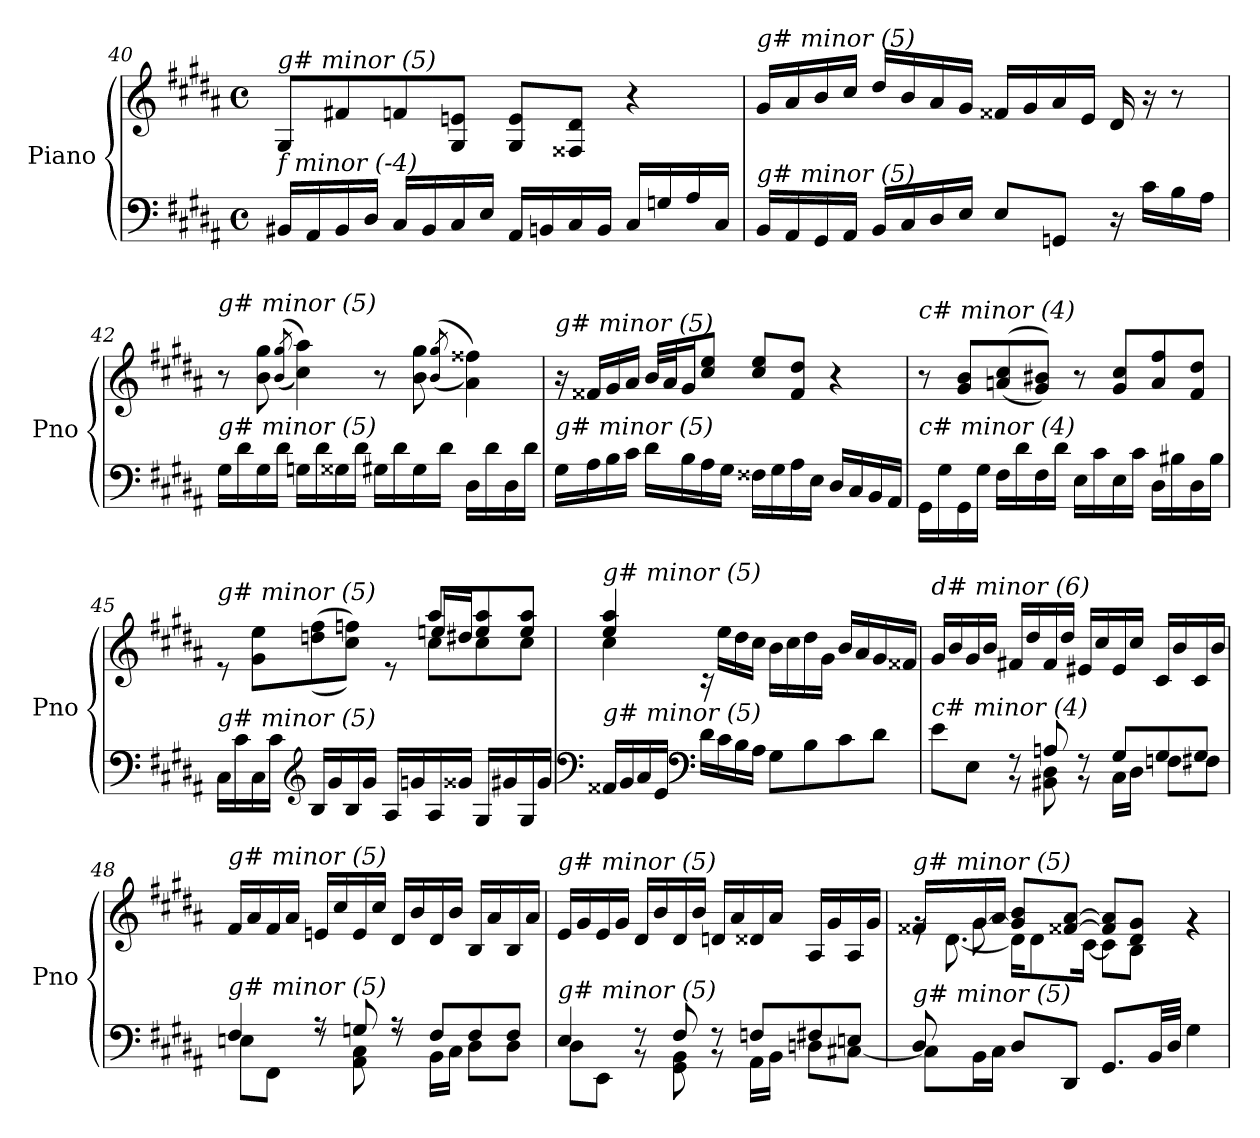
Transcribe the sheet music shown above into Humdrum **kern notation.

**kern	**kern
*part1	*part1
*staff2	*staff1
*I"Piano	*
*I'Pno	*
!!LO:LB:g=z
*clefF4	*clefG2
*k[f#c#g#d#a#]	*k[f#c#g#d#a#]
*M4/4	*M4/4
*met(c)	*met(c)
=40	=40
!	!LO:TX:i:t=g# minor (5)
!LO:TX:i:t=f minor (-4)	!
16BB#X/LL	8G#/L
16AA#/	.
16BB#/	8f#X/
16D#/JJ	.
16C#/LL	8fni/
16BB#/	.
16C#/	8G#/ 8en/J
16E/JJ	.
16AA#/LL	8G#/ 8e/L
16BBn/	.
16C#/	8F##X/ 8d#/J
16BB/JJ	.
16C#/LL	4r
16Gni/	.
16A#/	.
16C#/JJ	.
=41	=41
!	!LO:TX:i:t=g# minor (5)
!LO:TX:i:t=g# minor (5)	!
16BB/LL	16g#/LL
16AA#/	16a#/
16GG#/	16b/
16AA#/JJ	16cc#/JJ
16BB/LL	16dd#/LL
16C#/	16b/
16D#/	16a#/
16E/JJ	16g#/JJ
8E/L	16f##X/LL
.	16g#/
8GGni/J	16a#/
.	16e/JJ
16r	16d#/
16c#\LL	16r
16B\	8r
16A#\JJ	.
=42	=42
!	!LO:TX:i:t=g# minor (5)
!LO:TX:i:t=g# minor (5)	!
16G#\LL	8r
16d#\	.
16G#\	8b\ 8gg#\
16d#\JJ	.
.	((>8qb/ 8qgg#/
16Gni\LL	4cc#\ 4aa#\))
16d#\	.
16G##i\	.
16d#\JJ	.
16G#\LL	8r
16d#\	.
16G#\	8b\ 8gg#\
16d#\JJ	.
.	((>8qb/ 8qgg#/
16D#\LL	4a#\ 4ff##X\))
16d#\	.
16D#\	.
16d#\JJ	.
!!LO:LB:g=z
=43	=43
!	!LO:TX:i:t=g# minor (5)
!LO:TX:i:t=g# minor (5)	!
16G#\LL	16r
16A#\	16f##X/LL
16B\	16g#/
16c#\JJ	16a#/JJ
16d#\LL	32b/LLL
.	32a#/J
16B\	16g#/J
16A#\	8cc#/ 8ee/J
16G#\JJ	.
16F##Xj\LL	8cc#/ 8ee/L
16G#\	.
16A#\	8f##/ 8dd#/J
16E\JJ	.
16D#/LL	4r
16C#/	.
16BB/	.
16AA#/JJ	.
=44	=44
!	!LO:TX:i:t=c# minor (4)
!LO:TX:i:t=c# minor (4)	!
16GG#\LL	8r
16G#\	.
16GG#\	8g#/ 8b/L
16G#\JJ	.
16F#\LL	((>8an/ 8cc#/
16d#\	.
16F#\	8g#/ 8b#X/J))
16d#\JJ	.
16E\LL	8r
16c#\	.
16E\	8g#/ 8cc#/L
16c#\JJ	.
16D#\LL	8a/ 8ff#/
16B#X\	.
16D#\	8f#/ 8dd#/J
16B#\JJ	.
=45	=45
*^	*^
*	*^	*	*^
!	!	!	!LO:TX:i:t=g# minor (5)	!	!
!LO:TX:i:t=g# minor (5)	!	!	!	!	!
2ryy	2ryy	16C#\LL	8re	2ryy	2ryy
.	.	16c#\	.	.	.
.	.	16C#\	8g#\ 8ee\L	.	.
.	.	16c#\JJ	.	.	.
*clefG2	*	*	*	*	*
.	.	16B/LL	((>8ddn\ 8ff#\	.	.
.	.	16g#/	.	.	.
.	.	16B/	8cc#\ 8ffni\J))	.	.
.	.	16g#/JJ	.	.	.
8ryy	8ryy	16A#/LL	8re	8ryy	8ryy
.	.	16gni/	.	.	.
4.ryy	8ryy	16A#/	8aa#/L	8cc#\L	16een/LL
.	.	16g##i/JJ	.	.	16dd#X/JJ
.	4ryy	16G#/LL	8ee/ 8aa#/	8cc#\	4ryy
.	.	16g#/	.	.	.
.	.	16G#/	8ee/ 8aa#/J	8cc#\J	.
.	.	16g#/JJ	.	.	.
*	*	*	*	*v	*v
!!LO:LB:g=z
=46	=46	=46	=46	=46
!	!	!	!LO:TX:i:t=g# minor (5)	!
!LO:TX:i:t=g# minor (5)	!	!	!	!
*	*v	*v	*	*
4ryy	16f##Xj/LL	4ee/ 4aa#/	4cc#\
.	16g#/	.	.
.	16a#/	.	.
.	16e/JJ	.	.
*clefF4	*	*	*
2.ryy	16d#\LL	16rc	2.ryy
.	16c#\	16ee\LL	.
.	16B\	16dd#\	.
.	16A#\JJ	16cc#\JJ	.
.	8G#\L	16b\LL	.
.	.	16cc#\	.
.	8B\	16dd#\	.
.	.	16g#\JJ	.
.	8c#\	16b/LL	.
.	.	16a#/	.
.	8d#\J	16g#/	.
.	.	16f##X/JJ	.
=47	=47	=47	=47
!	!	!LO:TX:i:t=d# minor (6)	!
!LO:TX:i:t=c# minor (4)	!	!	!
8e\L	4ryy	16g#/LL	4ryy
.	.	16b/	.
8E\J	.	16g#/	.
.	.	16b/JJ	.
8rBB	8rF	16f#X/LL	2.ryy
.	.	16dd#/	.
8An/	8BB#X\ 8D#\	16f#/	.
.	.	16dd#/JJ	.
8rBB	8rF	16e#X/LL	.
.	.	16cc#/	.
8G#/L	16C#\LL	16e#/	.
.	16D#\JJ	16cc#/JJ	.
8G#/	8Fni\L	16c#/LL	.
.	.	16b/	.
8G#/J	8F#i\J	16c#/	.
.	.	16b/JJ	.
*	*	*v	*v
=48	=48	=48
!	!	!LO:TX:i:t=g# minor (5)
!LO:TX:i:t=g# minor (5)	!	!
4F#/	8En\L	16f#/LL
.	.	16a#/
.	8FF#\J	16f#/
.	.	16a#/JJ
8r	8rF	16en/LL
.	.	16cc#/
8Gn/	8AA#\ 8C#\	16e/
.	.	16cc#/JJ
8r	8rF	16d#/LL
.	.	16b/
8F#/L	16BB\LL	16d#/
.	16C#\JJ	16b/JJ
8F#/	8D#\L	16B/LL
.	.	16a#/
8F#/J	8D#\J	16B/
.	.	16a#/JJ
!!LO:LB:g=z
=49	=49	=49
!	!	!LO:TX:i:t=g# minor (5)
!LO:TX:i:t=g# minor (5)	!	!
4E/	8D#\L	16e/LL
.	.	16g#/
.	8EE\J	16e/
.	.	16g#/JJ
8rBB	8rF	16d#/LL
.	.	16b/
8F#/	8GG#\ 8BB\	16d#/
.	.	16b/JJ
8rBB	8rF	16dni/LL
.	.	16a#/
8Fni/L	16AA#\LL	16d##i/
.	16BB\JJ	16a#/JJ
8F#i/	8Dni\L	16A#/LL
.	.	16g#/
8En/J	[8C#X\J	16A#/
.	.	16g#/JJ
=50	=50	=50
*	*^	*^
*	*	*	*	*^
*	*	*	*	*	*^
!	!	!	!LO:TX:i:t=g# minor (5)	!	!	!
!LO:TX:i:t=g# minor (5)	!	!	!	!	!	!
8ryy	8D#/	8C#\L]	16f##X/LL	16rg	8ryy	4ryy
.	.	.	16d#/yy	[8.d#\	.	.
8ryy	8ryy	16BB\L	16g#/	.	[8g#\	.
.	.	16C#\JJ	16a#/JJ	.	.	.
2.ryy	8D#/L	2.ryy	8g#/] 8b/L	16d#\KL]	2.ryy	2.ryy
.	.	.	.	8d#\	.	.
.	8DD#/J	.	[8f##X/ [8a#/J	.	.	.
.	.	.	.	[16c#\Jk	.	.
.	8.GG#/L	.	8f##/] 8a#/]L	8c#\L]	.	.
.	.	.	8d#/ 8g#/J	8B\J	.	.
.	32BB/LL	.	.	.	.	.
.	32D#/JJJ	.	.	.	.	.
.	4G#\	.	4rg	4rg	.	.
*v	*v	*v	*	*	*	*
*	*v	*v	*v	*v
=	=
*-	*-
